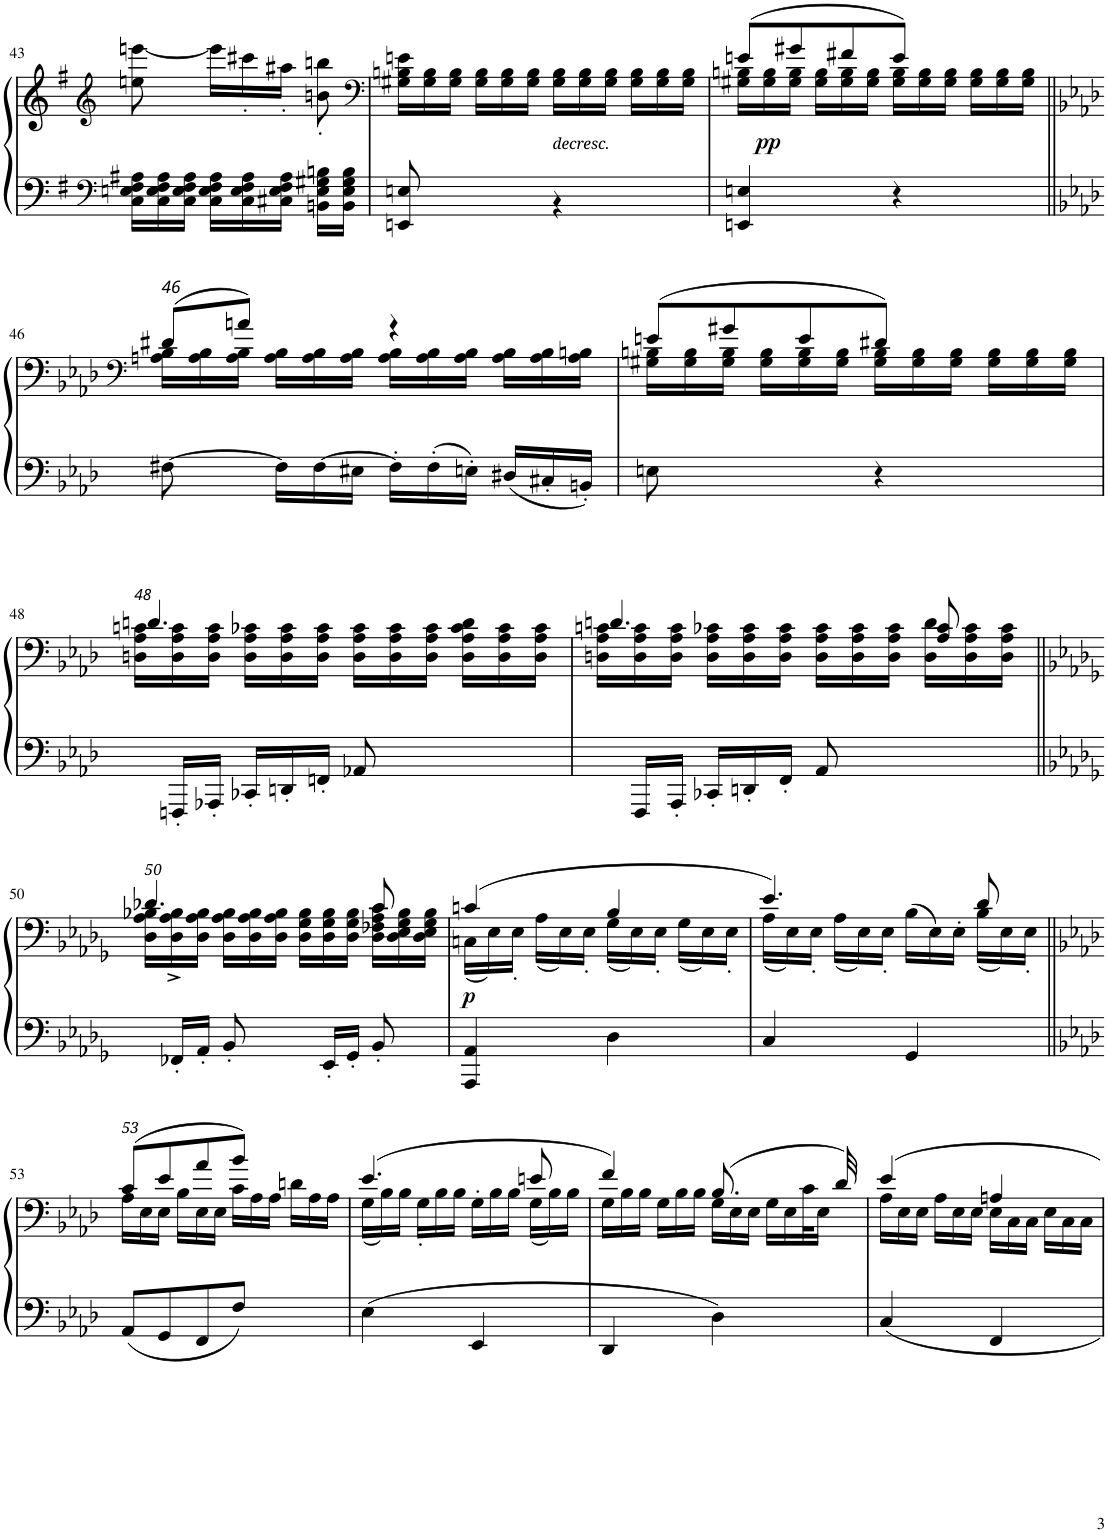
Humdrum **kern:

**kern	**kern	**dynam
*part1	*part1	*part1
*staff2	*staff1	*staff1/2
!!LO:PB:g=z
*clefF4	*clefG2	*
*k[f#]	*k[f#]	*
*M2/4	*M2/4	*
=43	=43	=43
*^	*	*
16C\ 16En\ 16F#\ 16A#X\LL	2ryy	8een\ [8eeen\	.
16C\ 16E\ 16F#\ 16A#\	.	.	.
16C\ 16E\ 16F#\ 16A#\JJ	.	16ryy	.
16C\ 16E\ 16F#\ 16A#\LL	.	16eee\LL]	.
16C\ 16E\ 16F#\ 16A#\	.	16ccc#X'\	.
16C#X\ 16E\ 16F#\ 16A#\JJ	.	16aa#X'\JJ	.
16BBn\ 16E\ 16G#X\ 16Bn\LL	.	8bn\' 8bbn\'	.
16BB\ 16E\ 16G#\ 16B\JJ	.	.	.
=44	=44	=44	=44
*	*	*clefF4	*
*	*	*^	*
8EEn/ 8En/	2ryy	16G#X\ 16Bn\ 16en\LL	4.ryy	.
.	.	16G#\ 16B\	.	.
4ryy	.	16G#\ 16B\JJ	.	.
.	.	16G#\ 16B\LL	.	.
.	.	16G#\ 16B\	.	.
.	.	16G#\ 16B\JJ	.	.
!	!	!LO:TX:b:i:t=decresc.	!	!
4.ryy	.	16G#\ 16B\LL	8r	.
.	.	16G#\ 16B\	.	.
.	4ryy	16G#\ 16B\JJ	4ryy	.
.	.	16G#\ 16B\LL	.	.
.	.	16G#\ 16B\	.	.
.	.	16G#\ 16B\JJ	.	.
*v	*v	*	*	*
=45	=45	=45	=45
4EEn/ 4En/	(8en/L	16G#X\ 16Bn\LL	.
!	!	!	!LO:DY:b
.	.	8r	pp
.	8g#X/	.	.
.	.	16G#\ 16B\	.
4ryy	8f#X/	16G#\ 16B\JJ	.
.	.	16G#\ 16B\LL	.
.	8e/J)	16G#\ 16B\	.
.	.	16G#\ 16B\JJ	.
8ryy	4ryy	16G#\ 16B\LL	.
.	.	16G#\ 16B\	.
8r	.	16G#\ 16B\JJ	.
.	.	16G#\ 16B\LL	.
8ryy	8ryy	16G#\ 16B\	.
.	.	16G#\ 16B\JJ	.
!!LO:LB:g=z	!!
=46||	=46||	=46||	=46||
*	*clefF4	*	*
*k[b-e-a-d-]	*k[b-e-a-d-]	*	*
!	!LO:TX:a:i:t=46	!	!
[8F#X\	(8d#X/L	16An\ 16B-\LL	.
.	.	16A\ 16B-\	.
8r	8an/J)	16A\ 16B-\JJ	.
.	.	16A\ 16B-\LL	.
16ryy	8ryy	16A\ 16B-\	.
16F#\LL]	.	16A\ 16B-\JJ	.
[16F#\	8r	16A\ 16B-\LL	.
16E#X\JJ	.	16A\ 16B-\	.
16F#'\LL]	8ryy	16A\ 16B-\JJ	.
16F#'\	.	16A\ 16B-\LL	.
16En'\JJ	8ryy	16A\ 16B-\	.
16D#X/LL	.	16A\ 16Bn\JJ	.
16C#X'/	8ryy	8ryy	.
16BBn'/JJ	.	.	.
=47	=47	=47	=47
8En\	(8en/L	16G#X\ 16Bn\LL	.
.	.	16G#\ 16B\	.
4ryy	8r	16G#\ 16B\JJ	.
.	.	16G#\ 16B\LL	.
.	8g#X/	16G#\ 16B\	.
.	.	16G#\ 16B\JJ	.
8r	8e/	16G#\ 16B\LL	.
.	.	16G#\ 16B\	.
8ryy	8d#X/J)	16G#\ 16B\JJ	.
.	.	16G#\ 16B\LL	.
8ryy	4ryy	16G#\ 16B\	.
.	.	16G#\ 16B\JJ	.
8ryy	.	8ryy	.
!!LO:LB:g=z	!!
=48	=48	=48	=48
!	!LO:TX:a:i:t=48	!	!
16ryy	4.dn/	16Dn\ 16A-\ 16cn\LL	.
8r	.	16D\ 16A-\ 16c\	.
.	.	16D\ 16A-\ 16c\JJ	.
16FFFn'/LL	.	16D\ 16A-\ 16c-X\LL	.
16AAA-X'/JJ	.	16D\ 16A-\ 16c-\	.
16CC-X'/LL	.	16D\ 16A-\ 16c-\JJ	.
16DDn'/	16D\ 16A-\ 16c-\LL	8ryy	.
16FFn'/JJ	16D\ 16A-\ 16c-\	.	.
8AA-X/	16D\ 16A-\ 16c-\JJ	4.ryy	.
.	16D\ 16A-\ 16c-\ 16d\LL	.	.
4ryy	16D\ 16A-\ 16c-\	.	.
.	16D\ 16A-\ 16c-\JJ	.	.
.	8ryy	.	.
=49	=49	=49	=49
16ryy	4.dn/	16Dn\ 16A-\ 16cn\LL	.
16FFF/LL	.	16D\ 16A-\ 16c\	.
16AAA-'/JJ	.	16D\ 16A-\ 16c\JJ	.
16CC-X'/LL	.	16D\ 16A-\ 16c-X\LL	.
16DDn'/	.	16D\ 16A-\ 16c-\	.
16FF'/JJ	.	16D\ 16A-\ 16c-\JJ	.
8AA-/	16D\ 16A-\ 16c-\LL	8.ryy	.
.	16D\ 16A-\ 16c-\	.	.
4ryy	16D\ 16A-\ 16c-\JJ	.	.
.	16D\ 16d\LL	8A-/ 8c-/	.
.	16D\ 16A-\ 16c-\	.	.
.	16D\ 16A-\ 16c-\JJ	16ryy	.
!!LO:LB:g=z	!!
=50||	=50||	=50||	=50||
*k[b-e-a-d-g-]	*k[b-e-a-d-g-]	*	*
!	!LO:TX:a:i:t=50	!	!
16ryy	4.d-X/	16D-\ 16A-\ 16B-X\LL	.
16FF-X'/LL	.	16D-\^ 16A-\^ 16B-\^	.
16AA-'/JJ	.	16D-\ 16A-\ 16B-\JJ	.
8BB-'/	.	16D-\ 16A-\ 16B-\LL	.
.	.	16D-\ 16A-\ 16B-\	.
8ryy	.	16D-\ 16A-\ 16B-\JJ	.
.	16D-\ 16G-\ 16B-\LL	8.ryy	.
16EE-'/LL	16D-\ 16G-\ 16B-\	.	.
16GG-'/JJ	16D-\ 16G-\ 16B-\JJ	.	.
8BB-'/	16D-\ 16F-X\ 16A-\ 16c\LL	8c/	.
.	16D-\ 16E-\ 16G-\ 16B-\	.	.
16ryy	16D-\ 16E-\ 16G-\ 16B-\JJ	16ryy	.
=51	=51	=51	=51
!	!	!	!LO:DY:b
4AAA-/ 4AA-/	(4cn/	(16Cn\LL	p
.	.	16E-\)	.
.	.	16E-'\JJ	.
.	.	(16A-\LL	.
8ryy	8ryy	16E-\)	.
.	.	16E-'\JJ	.
[8D-\	[8B-/	(16G-\LL	.
.	.	16E-\)	.
8ryy	8ryy	16E-'\JJ	.
.	.	(16G-\LL	.
8ryy	8ryy	16E-\)	.
.	.	16E-'\JJ	.
=52	=52	=52	=52
4C/	4.e-/)	(16A-\LL	.
.	.	16E-\)	.
.	.	16E-'\JJ	.
.	.	(16A-\LL	.
8D-\]	.	16E-\)	.
.	.	16E-'\JJ	.
8ryy	8B-/]	8.ryy	.
[8GG-/	(16B-\LL	.	.
.	16E-\)	(16B-\LL	.
8ryy	16E-'\JJ	16E-\)	.
.	8d-/	16E-'\JJ	.
8ryy	.	8ryy	.
.	16ryy	.	.
!!LO:LB:g=z	!!
=53||	=53||	=53||	=53||
*k[b-e-a-d-]	*k[b-e-a-d-]	*	*
!	!LO:TX:a:i:t=53	!	!
8AA-/L	(8c/L	16A-\LL	.
.	.	16E-\	.
8GG-/]	8e-/	16E-\JJ	.
.	.	16B-\LL	.
8GG/	8a-/	16E-\	.
.	.	16E-\JJ	.
8FF/	8b-/J)	16c\LL	.
.	.	16A-\	.
8F/J	4ryy	16A-\JJ	.
.	.	16dn\LL	.
4ryy	.	16A-\	.
.	.	16A-\JJ	.
.	8ryy	8ryy	.
=54	=54	=54	=54
4E-\	(4.e-/	(16G\LL	.
.	.	16B-\)	.
.	.	16B-\JJ	.
.	.	16G'\LL	.
8ryy	.	16B-\	.
.	.	16B-\JJ	.
[8EE-/	16G'\LL	8.ryy	.
.	16B-\	.	.
8ryy	16B-\JJ	.	.
.	8en/	(16G\LL	.
8ryy	.	16B-\)	.
.	16ryy	16B-\JJ	.
=55	=55	=55	=55
4DD-/	4f/)	16G\LL	.
.	.	16B-\	.
.	.	16B-\JJ	.
.	.	16G\LL	.
8EE-/]	8ryy	16B-\	.
.	.	16B-\JJ	.
8ryy	([8B-/	16G\LL	.
.	.	16E-\	.
[8D-\	16ryy	16E-\JJ	.
.	16G\LL	4ryy	.
8.ryy	16E-\	.	.
.	32c\K	.	.
.	16E-\JJ	.	.
.	32d-/)	.	.
=56	=56	=56	=56
4C/	4e-/	16A-\LL	.
.	.	16E-\	.
.	.	16E-\JJ	.
.	.	16A-\LL	.
8D-\]	16B-/]	16E-\	.
.	8ryy	16E-\JJ	.
8ryy	.	16E-\LL	.
.	[8An/	16C\	.
[8FF/	.	16C\JJ	.
.	16ryy	16E-\LL	.
8ryy	8ryy	16C\	.
.	.	16C\JJ	.
*	*v	*v	*
=57	=57	=57
8FF/]	8A/]	.
=	=	=
*-	*-	*-
